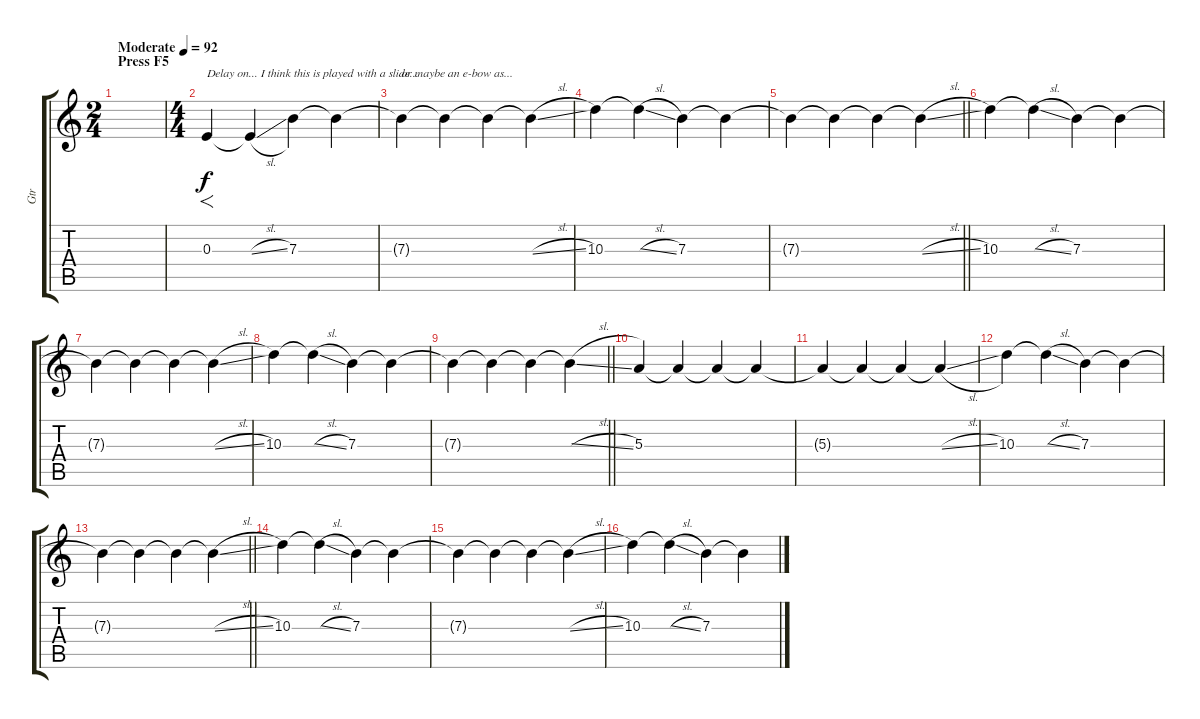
\track ("Gtr" "Gtr") {instrument overdrivenguitar}
\staff {score tabs}
\tuning (Db4 Ab3 E3 B2 Gb2 Db2) {hide}
\ts (2 4)
\section ("" "Press F5")
\tempo (92 "Moderate")
\clef g2
\ks c
|
\ts (4 4)
0.3.4{f txt "Delay on... I think this is played with a slide..." instrument pad2warm} 0.3{sl t}.4 7.3.4 7.3{t}.4 |
7.3{t}.4{txt "or maybe an e-bow as..."} 7.3{t}.4 7.3{t}.4 7.3{sl t}.4 |
10.3.4 10.3{sl t}.4 7.3.4 7.3{t}.4 |
\barLineRight lightlight
7.3{t}.4 7.3{t}.4 7.3{t}.4 7.3{sl t}.4 |
\section ("" "")
10.3.4 10.3{sl t}.4 7.3.4 7.3{t}.4 |
7.3{t}.4 7.3{t}.4 7.3{t}.4 7.3{sl t}.4 |
10.3.4 10.3{sl t}.4 7.3.4 7.3{t}.4 |
\barLineRight lightlight
7.3{t}.4 7.3{t}.4 7.3{t}.4 7.3{sl t}.4 |
5.3.4 5.3{t}.4 5.3{t}.4 5.3{t}.4 |
5.3{t}.4 5.3{t}.4 5.3{t}.4 5.3{sl t}.4 |
10.3.4 10.3{sl t}.4 7.3.4 7.3{t}.4 |
\barLineRight lightlight
7.3{t}.4 7.3{t}.4 7.3{t}.4 7.3{sl t}.4 |
10.3.4 10.3{sl t}.4 7.3.4 7.3{t}.4 |
7.3{t}.4 7.3{t}.4 7.3{t}.4 7.3{sl t}.4 |
10.3.4 10.3{sl t}.4 7.3.4 7.3{t}.4
